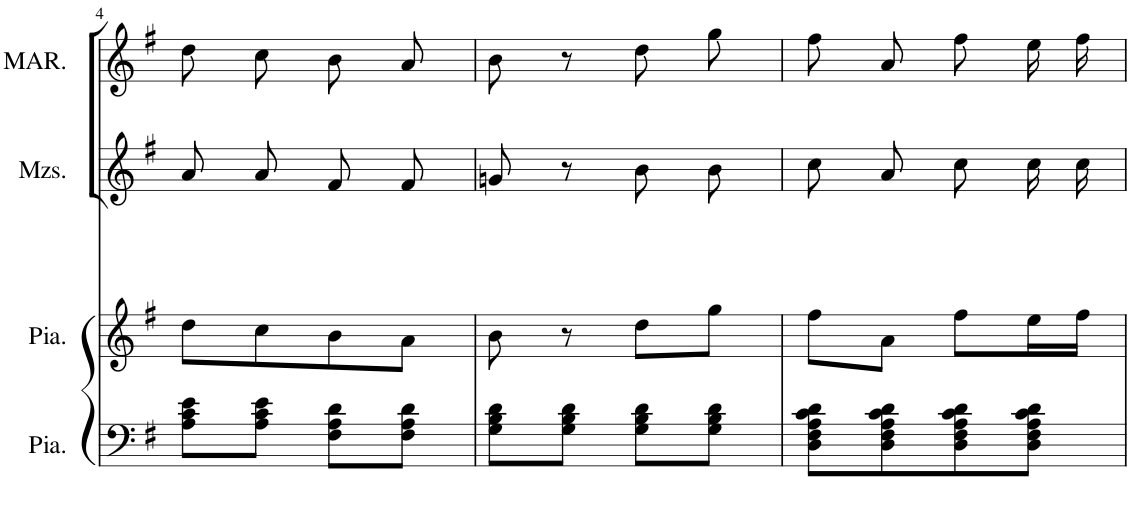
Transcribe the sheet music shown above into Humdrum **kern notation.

**kern	**kern	**kern	**kern
*part4	*part3	*part2	*part1
*staff4	*staff3	*staff2	*staff1
*I"Piano	*I"Piano	*I"Mezzo-soprano	*I"mar
*I'Pia.	*I'Pia.	*I'Mzs.	*I'MAR.
!!LO:PB:g=z
*clefF4	*clefG2	*clefG2	*clefG2
*	*	*Trd1c2	*
*k[f#]	*k[f#]	*k[f#]	*k[f#]
*M2/4	*M2/4	*M2/4	*M2/4
=4	=4	=4	=4
8A\ 8c\ 8e\L	8dd\L	8a/L	8dd\L
8A\ 8c\ 8e\J	8cc\	8a/J	8cc\J
8F#\ 8A\ 8d\L	8b\	8f#/L	8b/L
8F#\ 8A\ 8d\J	8a\J	8f#/J	8a/J
=5	=5	=5	=5
8G\ 8B\ 8d\L	8b\	8gn/	8b\
8G\ 8B\ 8d\J	8r	8r	8r
8G\ 8B\ 8d\L	8dd\L	8b\L	8dd\L
8G\ 8B\ 8d\J	8gg\J	8b\J	8gg\J
=6	=6	=6	=6
8D\ 8F#\ 8A\ 8c\ 8d\L	8ff#\L	8cc\L	8ff#\L
8D\ 8F#\ 8A\ 8c\ 8d\	8a\J	8a\J	8a\J
8D\ 8F#\ 8A\ 8c\ 8d\	8ff#\L	8cc\L	8ff#\L
8D\ 8F#\ 8A\ 8c\ 8d\J	16ee\L	16cc\L	16ee\L
.	16ff#\JJ	16cc\JJ	16ff#\JJ
=	=	=	=
*-	*-	*-	*-
